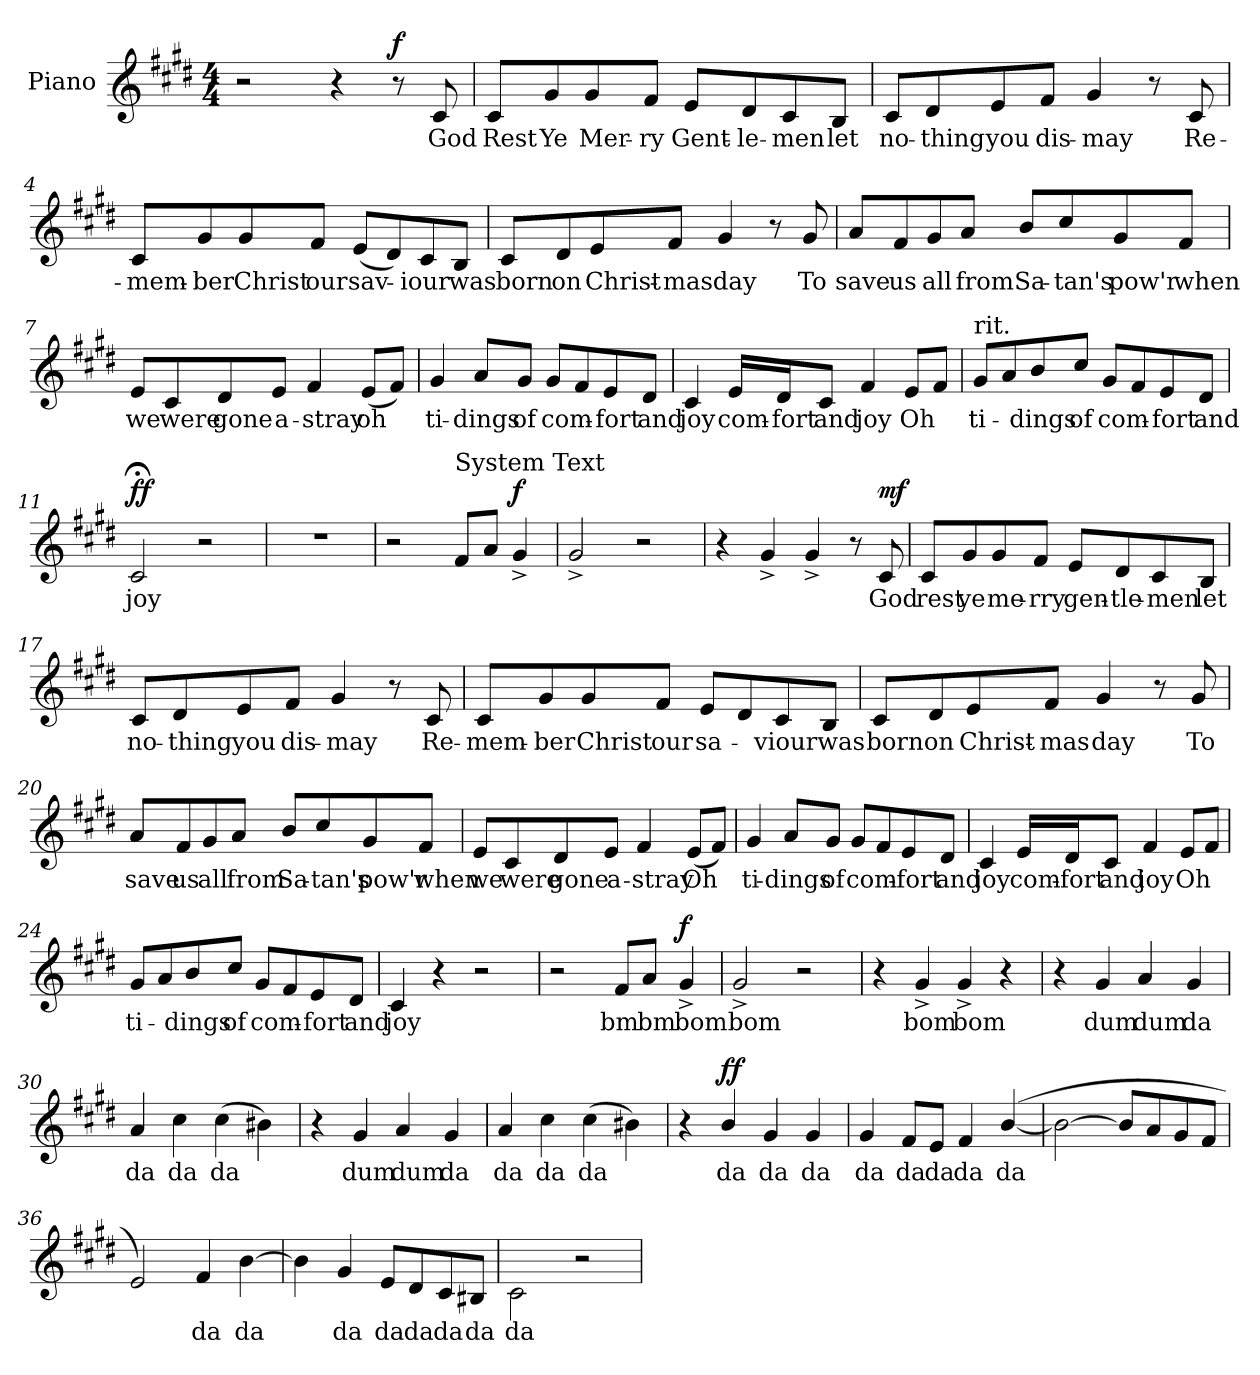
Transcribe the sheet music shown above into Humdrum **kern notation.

**kern	**text	**dynam
*part1	*part1	*part1
*staff1	*staff1	*staff1
*I"Piano	*	*
*I'Pno.	*	*
*clefG2	*	*
*k[f#c#g#d#]	*	*
*M4/4	*	*
*MM88	*	*
=1	=1	=1
2r	.	.
4r	.	.
!	!	!LO:DY:b
8r	.	f
!	!LO:LY:b	!
8c#/	God	.
=2	=2	=2
!	!LO:LY:b	!
8c#/L	Rest	.
!	!LO:LY:b	!
8g#/	Ye	.
!	!LO:LY:b	!
8g#/	Mer-	.
!	!LO:LY:b	!
8f#/J	-ry	.
!	!LO:LY:b	!
8e/L	Gent-	.
!	!LO:LY:b	!
8d#/	-le-	.
!	!LO:LY:b	!
8c#/	-men	.
!	!LO:LY:b	!
8B/J	let	.
=3	=3	=3
!	!LO:LY:b	!
8c#/L	no-	.
!	!LO:LY:b	!
8d#/	-thing	.
!	!LO:LY:b	!
8e/	you	.
!	!LO:LY:b	!
8f#/J	dis-	.
!	!LO:LY:b	!
4g#/	-may	.
8r	.	.
!	!LO:LY:b	!
8c#/	Re-	.
!!LO:LB:g=z
=4	=4	=4
!	!LO:LY:b	!
8c#/L	-mem-	.
!	!LO:LY:b	!
8g#/	-ber	.
!	!LO:LY:b	!
8g#/	Christ	.
!	!LO:LY:b	!
8f#/J	our	.
!	!LO:LY:b	!
(8e/L	sav-	.
8d#/)	.	.
!	!LO:LY:b	!
8c#/	-iour	.
!	!LO:LY:b	!
8B/J	was	.
=5	=5	=5
!	!LO:LY:b	!
8c#/L	born	.
!	!LO:LY:b	!
8d#/	on	.
!	!LO:LY:b	!
8e/	Christ-	.
!	!LO:LY:b	!
8f#/J	-mas	.
!	!LO:LY:b	!
4g#/	day	.
8r	.	.
!	!LO:LY:b	!
8g#/	To	.
!!LO:LB:g=z
=6	=6	=6
!	!LO:LY:b	!
8a/L	save	.
!	!LO:LY:b	!
8f#/	us	.
!	!LO:LY:b	!
8g#/	all	.
!	!LO:LY:b	!
8a/J	from	.
!	!LO:LY:b	!
8b/L	Sa-	.
!	!LO:LY:b	!
8cc#/	-tan's	.
!	!LO:LY:b	!
8g#/	pow'r	.
!	!LO:LY:b	!
8f#/J	when	.
=7	=7	=7
!	!LO:LY:b	!
8e/L	we	.
!	!LO:LY:b	!
8c#/	were	.
!	!LO:LY:b	!
8d#/	gone	.
!	!LO:LY:b	!
8e/J	a-	.
!	!LO:LY:b	!
4f#/	-stray	.
!	!LO:LY:b	!
(8e/L	oh	.
8f#/J)	.	.
=8	=8	=8
!	!LO:LY:b	!
4g#/	ti-	.
!	!LO:LY:b	!
8a/L	-dings	.
!	!LO:LY:b	!
8g#/J	of	.
!	!LO:LY:b	!
8g#/L	com-	.
8f#/	.	.
!	!LO:LY:b	!
8e/	-fort	.
!	!LO:LY:b	!
8d#/J	and	.
!!LO:LB:g=z
=9	=9	=9
!	!LO:LY:b	!
4c#/	joy	.
!	!LO:LY:b	!
16e/LL	com-	.
!	!LO:LY:b	!
16d#/J	-fort	.
!	!LO:LY:b	!
8c#/J	and	.
!	!LO:LY:b	!
4f#/	joy	.
!	!LO:LY:b	!
8e/L	Oh	.
8f#/J	.	.
=10	=10	=10
!LO:TX:a:t=rit.	!	!
!	!LO:LY:b	!
8g#/L	ti-	.
8a/	.	.
!	!LO:LY:b	!
8b/	-dings	.
!	!LO:LY:b	!
8cc#/J	of	.
!	!LO:LY:b	!
8g#/L	com-	.
8f#/	.	.
!	!LO:LY:b	!
8e/	-fort	.
!	!LO:LY:b	!
8d#/J	and	.
=11	=11	=11
!	!LO:LY:b	!LO:DY:b
2c#;</	joy	ff
2r	.	.
=12	=12	=12
*MM140	*	*
1r	.	.
=13	=13	=13
2r	.	.
!LO:TX:a:t=System Text	!	!
8f#/L	.	.
8a/J	.	.
!	!	!LO:DY:b
4g#^/	.	f
=14	=14	=14
2g#^/	.	.
2r	.	.
!!LO:LB:g=z
=15	=15	=15
4r	.	.
4g#^/	.	.
4g#^/	.	.
8r	.	.
!	!LO:LY:b	!LO:DY:b
8c#/	God	mf
=16	=16	=16
!	!LO:LY:b	!
8c#/L	rest	.
!	!LO:LY:b	!
8g#/	ye	.
!	!LO:LY:b	!
8g#/	me-	.
!	!LO:LY:b	!
8f#/J	-rry	.
!	!LO:LY:b	!
8e/L	gen-	.
!	!LO:LY:b	!
8d#/	-tle-	.
!	!LO:LY:b	!
8c#/	-men	.
!	!LO:LY:b	!
8B/J	let	.
=17	=17	=17
!	!LO:LY:b	!
8c#/L	no-	.
!	!LO:LY:b	!
8d#/	-thing	.
!	!LO:LY:b	!
8e/	you	.
!	!LO:LY:b	!
8f#/J	dis-	.
!	!LO:LY:b	!
4g#/	-may	.
8r	.	.
!	!LO:LY:b	!
8c#/	Re-	.
!!LO:LB:g=z
=18	=18	=18
!	!LO:LY:b	!
8c#/L	-mem-	.
!	!LO:LY:b	!
8g#/	-ber	.
!	!LO:LY:b	!
8g#/	Christ	.
!	!LO:LY:b	!
8f#/J	our	.
!	!LO:LY:b	!
8e/L	sa-	.
8d#/	.	.
!	!LO:LY:b	!
8c#/	-viour	.
!	!LO:LY:b	!
8B/J	was	.
=19	=19	=19
!	!LO:LY:b	!
8c#/L	born	.
!	!LO:LY:b	!
8d#/	on	.
!	!LO:LY:b	!
8e/	Christ-	.
!	!LO:LY:b	!
8f#/J	-mas	.
!	!LO:LY:b	!
4g#/	day	.
8r	.	.
!	!LO:LY:b	!
8g#/	To	.
!!LO:LB:g=z
=20	=20	=20
!	!LO:LY:b	!
8a/L	save	.
!	!LO:LY:b	!
8f#/	us	.
!	!LO:LY:b	!
8g#/	all	.
!	!LO:LY:b	!
8a/J	from	.
!	!LO:LY:b	!
8b/L	Sa-	.
!	!LO:LY:b	!
8cc#/	-tan's	.
!	!LO:LY:b	!
8g#/	pow'r	.
!	!LO:LY:b	!
8f#/J	when	.
=21	=21	=21
!	!LO:LY:b	!
8e/L	we	.
!	!LO:LY:b	!
8c#/	were	.
!	!LO:LY:b	!
8d#/	gone	.
!	!LO:LY:b	!
8e/J	a-	.
!	!LO:LY:b	!
4f#/	-stray	.
!	!LO:LY:b	!
(8e/L	Oh	.
8f#/J)	.	.
=22	=22	=22
!	!LO:LY:b	!
4g#/	ti-	.
!	!LO:LY:b	!
8a/L	-dings	.
!	!LO:LY:b	!
8g#/J	of	.
!	!LO:LY:b	!
8g#/L	com-	.
8f#/	.	.
!	!LO:LY:b	!
8e/	-fort	.
!	!LO:LY:b	!
8d#/J	and	.
!!LO:LB:g=z
=23	=23	=23
!	!LO:LY:b	!
4c#/	joy	.
!	!LO:LY:b	!
16e/LL	com-	.
!	!LO:LY:b	!
16d#/J	-fort	.
!	!LO:LY:b	!
8c#/J	and	.
!	!LO:LY:b	!
4f#/	joy	.
!	!LO:LY:b	!
8e/L	Oh	.
8f#/J	.	.
=24	=24	=24
!	!LO:LY:b	!
8g#/L	ti-	.
8a/	.	.
!	!LO:LY:b	!
8b/	-dings	.
!	!LO:LY:b	!
8cc#/J	of	.
!	!LO:LY:b	!
8g#/L	com-	.
8f#/	.	.
!	!LO:LY:b	!
8e/	-fort	.
!	!LO:LY:b	!
8d#/J	and	.
=25	=25	=25
!	!LO:LY:b	!
4c#/	joy	.
4r	.	.
2r	.	.
=26	=26	=26
2r	.	.
!	!LO:LY:b	!
8f#/L	bm	.
!	!LO:LY:b	!
8a/J	bm	.
!	!LO:LY:b	!LO:DY:b
4g#^/	bom	f
=27	=27	=27
!	!LO:LY:b	!
2g#^/	bom	.
2r	.	.
!!LO:LB:g=z
=28	=28	=28
4r	.	.
!	!LO:LY:b	!
4g#^/	bom	.
!	!LO:LY:b	!
4g#^/	bom	.
4r	.	.
=29	=29	=29
4r	.	.
!	!LO:LY:b	!LO:DY:b
!	!	!LO:DY:n=1:b
4g#/	dum	f mf
!	!LO:LY:b	!
4a/	dum	.
!	!LO:LY:b	!
4g#/	da	.
=30	=30	=30
!	!LO:LY:b	!
4a/	da	.
!	!LO:LY:b	!
4cc#\	da	.
!	!LO:LY:b	!
(4cc#\	da	.
4b#X\)	.	.
=31	=31	=31
4r	.	.
!	!LO:LY:b	!
4g#/	dum	.
!	!LO:LY:b	!
4a/	dum	.
!	!LO:LY:b	!
4g#/	da	.
=32	=32	=32
!	!LO:LY:b	!
4a/	da	.
!	!LO:LY:b	!
4cc#\	da	.
!	!LO:LY:b	!
(4cc#\	da	.
4b#X\)	.	.
=33	=33	=33
4r	.	.
!	!LO:LY:b	!LO:DY:b
4b/	da	ff
!	!LO:LY:b	!
4g#/	da	.
!	!LO:LY:b	!
4g#/	da	.
!!LO:PB:g=z
=34	=34	=34
!	!LO:LY:b	!
4g#/	da	.
!	!LO:LY:b	!
8f#/L	da	.
!	!LO:LY:b	!
8e/J	da	.
!	!LO:LY:b	!
4f#/	da	.
!	!LO:LY:b	!
([4b/	da	.
=35	=35	=35
2b\_	.	.
8b/L]	.	.
8a/	.	.
8g#/	.	.
8f#/J	.	.
=36	=36	=36
2e/)	.	.
!	!LO:LY:b	!
4f#/	da	.
!	!LO:LY:b	!
[4b\	da	.
=37	=37	=37
4b\]	.	.
!	!LO:LY:b	!
4g#/	da	.
!	!LO:LY:b	!
8e/L	da	.
!	!LO:LY:b	!
8d#/	da	.
!	!LO:LY:b	!
8c#/	da	.
!	!LO:LY:b	!
8B#X/J	da	.
=38	=38	=38
!	!LO:LY:b	!
2c#\	da	.
2r	.	.
=	=	=
*-	*-	*-
